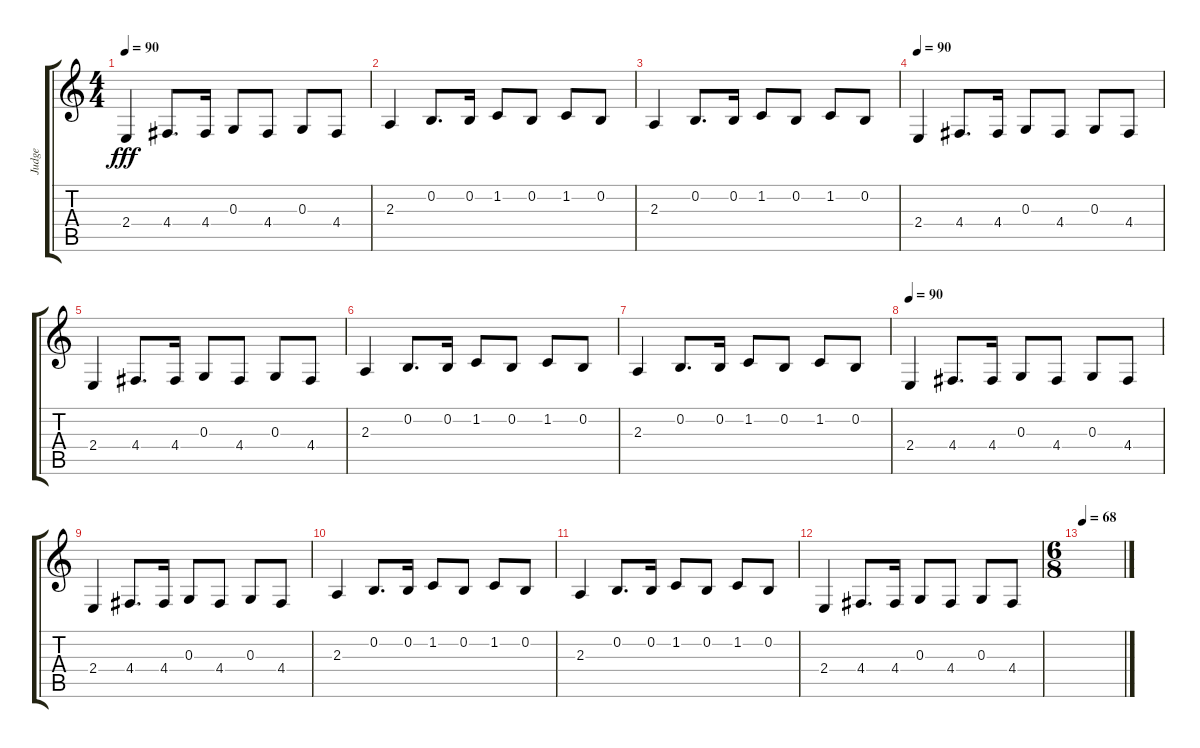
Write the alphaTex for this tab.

\track ("Judge" "Judge") {instrument tuba}
\staff {score tabs}
\tuning (E4 B3 G3 D3 A2 E2) {hide}
\ts (4 4)
\tempo 90
\clef g2
\ks c
2.4.4{dy fff} 4.4.8{d} 4.4.16 0.3.8 4.4.8 0.3.8 4.4.8 |
2.3.4 0.2.8{d} 0.2.16{volume 6} 1.2.8{volume 6} 0.2.8{volume 6} 1.2.8{volume 6} 0.2.8{volume 5} |
2.3.4 0.2.8{d} 0.2.16 1.2.8 0.2.8 1.2.8 0.2.8 |
\tempo 90
2.4.4 4.4.8{d} 4.4.16{volume 5} 0.3.8 4.4.8{volume 5} 0.3.8{volume 4} 4.4.8{volume 4} |
2.4.4 4.4.8{d} 4.4.16 0.3.8 4.4.8 0.3.8 4.4.8 |
2.3.4 0.2.8{d} 0.2.16{volume 4} 1.2.8{volume 4} 0.2.8{volume 4} 1.2.8{volume 4} 0.2.8 |
2.3.4{volume 3} 0.2.8{d volume 3} 0.2.16{volume 3} 1.2.8 0.2.8 1.2.8 0.2.8 |
\tempo 90
2.4.4 4.4.8{d} 4.4.16 0.3.8 4.4.8 0.3.8 4.4.8 |
2.4.4{volume 2} 4.4.8{d volume 1} 4.4.16{volume 0} 0.3.8{volume 0} 4.4.8 0.3.8 4.4.8 |
2.3.4 0.2.8{d} 0.2.16 1.2.8 0.2.8 1.2.8 0.2.8 |
2.3.4 0.2.8{d} 0.2.16 1.2.8 0.2.8 1.2.8 0.2.8 |
2.4.4 4.4.8{d} 4.4.16 0.3.8 4.4.8 0.3.8 4.4.8 |
\ts (6 8)
\tempo 68
